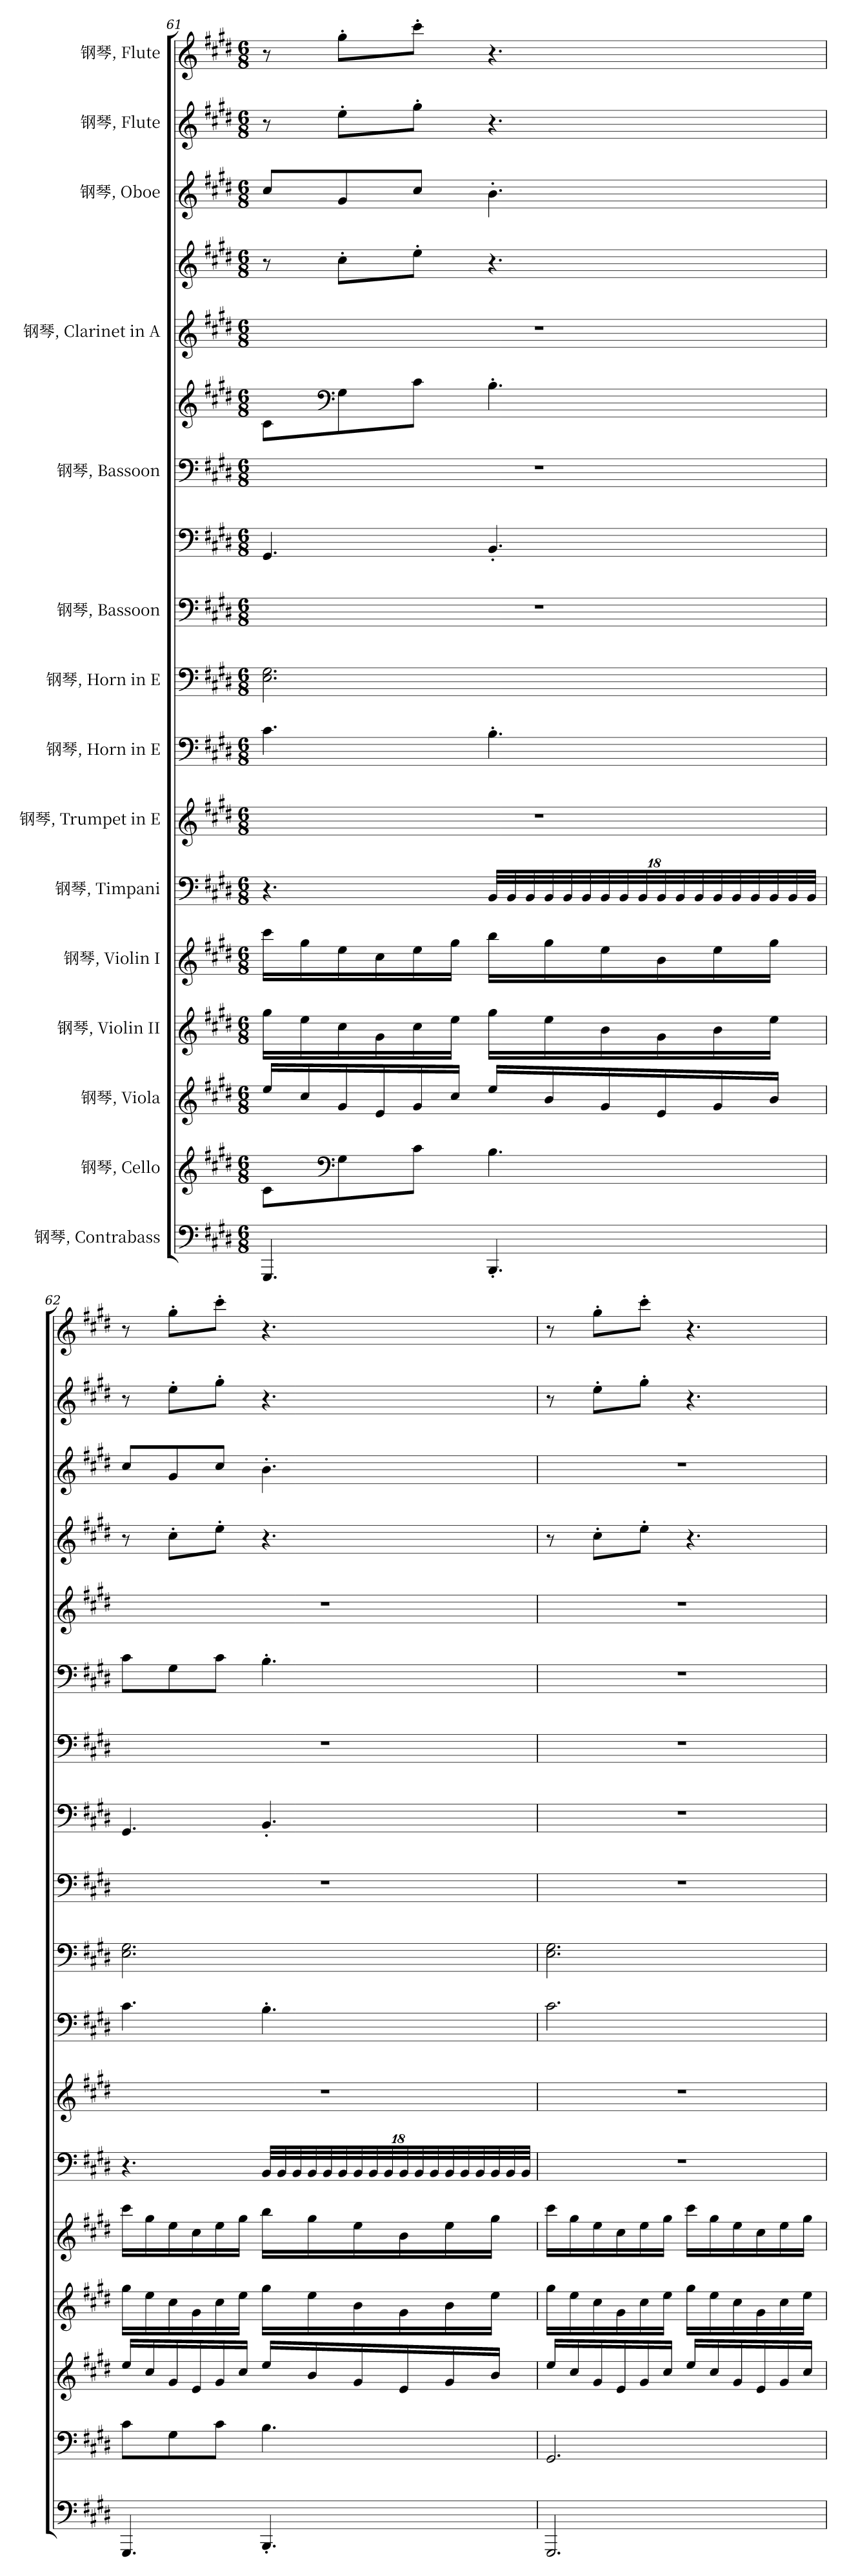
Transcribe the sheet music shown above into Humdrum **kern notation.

**kern	**kern	**kern	**kern	**kern	**kern	**kern	**kern	**kern	**kern	**kern	**kern	**kern	**kern	**kern	**kern	**kern	**kern
*part15	*part14	*part13	*part12	*part11	*part10	*part9	*part8	*part7	*part6	*part6	*part5	*part5	*part4	*part4	*part3	*part2	*part1
*staff18	*staff17	*staff16	*staff15	*staff14	*staff13	*staff12	*staff11	*staff10	*staff9	*staff8	*staff7	*staff6	*staff5	*staff4	*staff3	*staff2	*staff1
*I"钢琴, Contrabass	*I"钢琴, Cello	*I"钢琴, Viola	*I"钢琴, Violin II	*I"钢琴, Violin I	*I"钢琴, Timpani	*I"钢琴, Trumpet in E	*I"钢琴, Horn in E	*I"钢琴, Horn in E	*I"钢琴, Bassoon	*	*I"钢琴, Bassoon	*	*I"钢琴, Clarinet in A	*	*I"钢琴, Oboe	*I"钢琴, Flute	*I"钢琴, Flute
!!LO:PB:g=z
*clefF4	*clefG2	*clefG2	*clefG2	*clefG2	*clefF4	*clefG2	*clefF4	*clefF4	*clefF4	*clefF4	*clefF4	*clefG2	*clefG2	*clefG2	*clefG2	*clefG2	*clefG2
*k[f#c#g#d#]	*k[f#c#g#d#]	*k[f#c#g#d#]	*k[f#c#g#d#]	*k[f#c#g#d#]	*k[f#c#g#d#]	*k[f#c#g#d#]	*k[f#c#g#d#]	*k[f#c#g#d#]	*k[f#c#g#d#]	*k[f#c#g#d#]	*k[f#c#g#d#]	*k[f#c#g#d#]	*k[f#c#g#d#]	*k[f#c#g#d#]	*k[f#c#g#d#]	*k[f#c#g#d#]	*k[f#c#g#d#]
*M6/8	*M6/8	*M6/8	*M6/8	*M6/8	*M6/8	*M6/8	*M6/8	*M6/8	*M6/8	*M6/8	*M6/8	*M6/8	*M6/8	*M6/8	*M6/8	*M6/8	*M6/8
=61	=61	=61	=61	=61	=61	=61	=61	=61	=61	=61	=61	=61	=61	=61	=61	=61	=61
4.GGG#/	8c#\L	16ee/LL	16gg#\LL	16ccc#\LL	4.r	2.r	4.c#\	2.E\ 2.G#\	2.r	4.GG#/	2.r	8c#\L	2.r	8r	8cc#/L	8r	8r
.	.	16cc#/	16ee\	16gg#\	.	.	.	.	.	.	.	.	.	.	.	.	.
*	*clefF4	*	*	*	*	*	*	*	*	*	*	*clefF4	*	*	*	*	*
.	8G#\	16g#/	16cc#\	16ee\	.	.	.	.	.	.	.	8G#\	.	8cc#'\L	8g#/	8ee'\L	8gg#'\L
.	.	16e/	16g#\	16cc#\	.	.	.	.	.	.	.	.	.	.	.	.	.
*	*	*	*	*	*	*	*	*	*	*	*	*	*	*	*	*	*MM64
.	8c#\J	16g#/	16cc#\	16ee\	.	.	.	.	.	.	.	8c#\J	.	8ee'\J	8cc#/J	8gg#'\J	8ccc#'\J
.	.	16cc#/JJ	16ee\JJ	16gg#\JJ	.	.	.	.	.	.	.	.	.	.	.	.	.
*	*	*	*	*	*Xbrackettup	*	*	*	*	*	*	*	*	*	*	*	*
4.BBB'/	4.B\	16ee/LL	16gg#\LL	16bb\LL	48BB/LLL	.	4.B'\	.	.	4.BB'/	.	4.B'\	.	4.r	4.b'\	4.r	4.r
.	.	.	.	.	48BB/	.	.	.	.	.	.	.	.	.	.	.	.
.	.	.	.	.	48BB/	.	.	.	.	.	.	.	.	.	.	.	.
.	.	16b/	16ee\	16gg#\	48BB/	.	.	.	.	.	.	.	.	.	.	.	.
.	.	.	.	.	48BB/	.	.	.	.	.	.	.	.	.	.	.	.
.	.	.	.	.	48BB/	.	.	.	.	.	.	.	.	.	.	.	.
.	.	16g#/	16b\	16ee\	48BB/	.	.	.	.	.	.	.	.	.	.	.	.
.	.	.	.	.	48BB/	.	.	.	.	.	.	.	.	.	.	.	.
.	.	.	.	.	48BB/	.	.	.	.	.	.	.	.	.	.	.	.
.	.	16e/	16g#\	16b\	48BB/	.	.	.	.	.	.	.	.	.	.	.	.
.	.	.	.	.	48BB/	.	.	.	.	.	.	.	.	.	.	.	.
.	.	.	.	.	48BB/	.	.	.	.	.	.	.	.	.	.	.	.
.	.	16g#/	16b\	16ee\	48BB/	.	.	.	.	.	.	.	.	.	.	.	.
.	.	.	.	.	48BB/	.	.	.	.	.	.	.	.	.	.	.	.
.	.	.	.	.	48BB/	.	.	.	.	.	.	.	.	.	.	.	.
.	.	16b/JJ	16ee\JJ	16gg#\JJ	48BB/	.	.	.	.	.	.	.	.	.	.	.	.
.	.	.	.	.	48BB/	.	.	.	.	.	.	.	.	.	.	.	.
.	.	.	.	.	48BB/JJJ	.	.	.	.	.	.	.	.	.	.	.	.
!!LO:PB:g=z
=62	=62	=62	=62	=62	=62	=62	=62	=62	=62	=62	=62	=62	=62	=62	=62	=62	=62
4.GGG#/	8c#\L	16ee/LL	16gg#\LL	16ccc#\LL	4.r	2.r	4.c#\	2.E\ 2.G#\	2.r	4.GG#/	2.r	8c#\L	2.r	8r	8cc#/L	8r	8r
.	.	16cc#/	16ee\	16gg#\	.	.	.	.	.	.	.	.	.	.	.	.	.
.	8G#\	16g#/	16cc#\	16ee\	.	.	.	.	.	.	.	8G#\	.	8cc#'\L	8g#/	8ee'\L	8gg#'\L
.	.	16e/	16g#\	16cc#\	.	.	.	.	.	.	.	.	.	.	.	.	.
.	8c#\J	16g#/	16cc#\	16ee\	.	.	.	.	.	.	.	8c#\J	.	8ee'\J	8cc#/J	8gg#'\J	8ccc#'\J
.	.	16cc#/JJ	16ee\JJ	16gg#\JJ	.	.	.	.	.	.	.	.	.	.	.	.	.
4.BBB'/	4.B\	16ee/LL	16gg#\LL	16bb\LL	48BB/LLL	.	4.B'\	.	.	4.BB'/	.	4.B'\	.	4.r	4.b'\	4.r	4.r
.	.	.	.	.	48BB/	.	.	.	.	.	.	.	.	.	.	.	.
.	.	.	.	.	48BB/	.	.	.	.	.	.	.	.	.	.	.	.
.	.	16b/	16ee\	16gg#\	48BB/	.	.	.	.	.	.	.	.	.	.	.	.
.	.	.	.	.	48BB/	.	.	.	.	.	.	.	.	.	.	.	.
.	.	.	.	.	48BB/	.	.	.	.	.	.	.	.	.	.	.	.
.	.	16g#/	16b\	16ee\	48BB/	.	.	.	.	.	.	.	.	.	.	.	.
.	.	.	.	.	48BB/	.	.	.	.	.	.	.	.	.	.	.	.
.	.	.	.	.	48BB/	.	.	.	.	.	.	.	.	.	.	.	.
.	.	16e/	16g#\	16b\	48BB/	.	.	.	.	.	.	.	.	.	.	.	.
.	.	.	.	.	48BB/	.	.	.	.	.	.	.	.	.	.	.	.
.	.	.	.	.	48BB/	.	.	.	.	.	.	.	.	.	.	.	.
.	.	16g#/	16b\	16ee\	48BB/	.	.	.	.	.	.	.	.	.	.	.	.
.	.	.	.	.	48BB/	.	.	.	.	.	.	.	.	.	.	.	.
.	.	.	.	.	48BB/	.	.	.	.	.	.	.	.	.	.	.	.
.	.	16b/JJ	16ee\JJ	16gg#\JJ	48BB/	.	.	.	.	.	.	.	.	.	.	.	.
.	.	.	.	.	48BB/	.	.	.	.	.	.	.	.	.	.	.	.
.	.	.	.	.	48BB/JJJ	.	.	.	.	.	.	.	.	.	.	.	.
=63	=63	=63	=63	=63	=63	=63	=63	=63	=63	=63	=63	=63	=63	=63	=63	=63	=63
2.GGG#/	2.GG#/	16ee/LL	16gg#\LL	16ccc#\LL	2.r	2.r	2.c#\	2.E\ 2.G#\	2.r	2.r	2.r	2.r	2.r	8r	2.r	8r	8r
.	.	16cc#/	16ee\	16gg#\	.	.	.	.	.	.	.	.	.	.	.	.	.
*	*	*	*	*	*	*	*	*	*	*	*	*	*	*	*	*	*MM61
.	.	16g#/	16cc#\	16ee\	.	.	.	.	.	.	.	.	.	8cc#'\L	.	8ee'\L	8gg#'\L
.	.	16e/	16g#\	16cc#\	.	.	.	.	.	.	.	.	.	.	.	.	.
.	.	16g#/	16cc#\	16ee\	.	.	.	.	.	.	.	.	.	8ee'\J	.	8gg#'\J	8ccc#'\J
.	.	16cc#/JJ	16ee\JJ	16gg#\JJ	.	.	.	.	.	.	.	.	.	.	.	.	.
.	.	16ee/LL	16gg#\LL	16ccc#\LL	.	.	.	.	.	.	.	.	.	4.r	.	4.r	4.r
.	.	16cc#/	16ee\	16gg#\	.	.	.	.	.	.	.	.	.	.	.	.	.
.	.	16g#/	16cc#\	16ee\	.	.	.	.	.	.	.	.	.	.	.	.	.
.	.	16e/	16g#\	16cc#\	.	.	.	.	.	.	.	.	.	.	.	.	.
.	.	16g#/	16cc#\	16ee\	.	.	.	.	.	.	.	.	.	.	.	.	.
.	.	16cc#/JJ	16ee\JJ	16gg#\JJ	.	.	.	.	.	.	.	.	.	.	.	.	.
=	=	=	=	=	=	=	=	=	=	=	=	=	=	=	=	=	=
*-	*-	*-	*-	*-	*-	*-	*-	*-	*-	*-	*-	*-	*-	*-	*-	*-	*-
